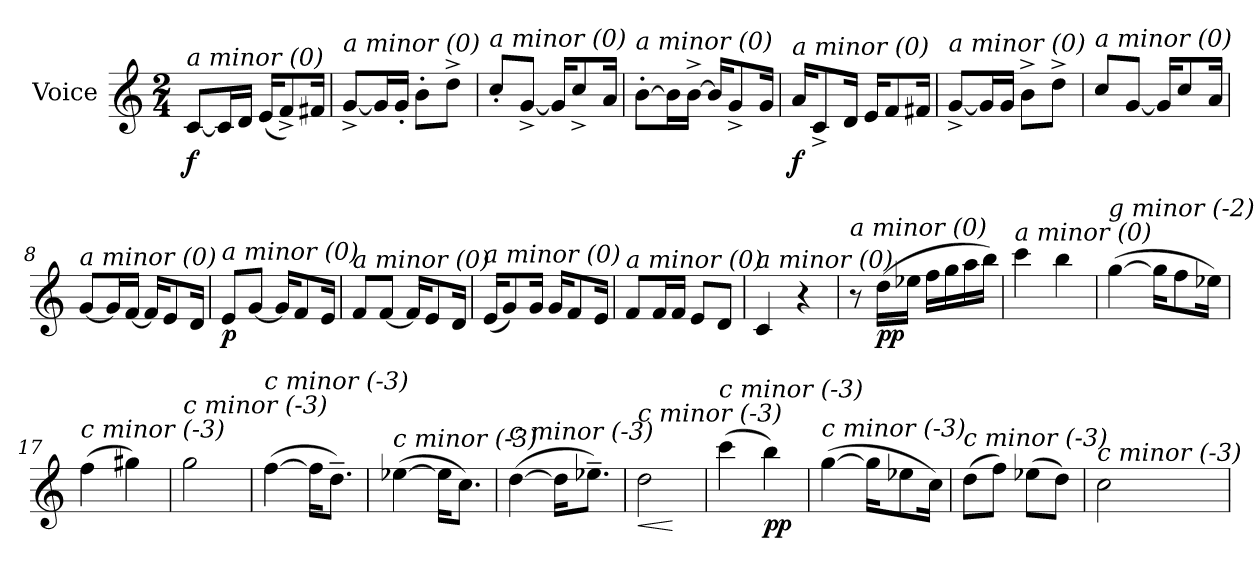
**kern	**dynam
*part1	*part1
*staff1	*staff1
*I"Voice	*
*clefG2	*
*k[]	*
*C:	*
*M2/4	*
=1	=1
!LO:TX:i:t=a minor (0)	!
!	!LO:DY:b
[8c/L	f
16c/L]	.
16d/JJ	.
(<16e/KL	.
8f^</)	.
16f#X/Jk	.
=2	=2
!LO:TX:i:t=a minor (0)	!
[8g^</L	.
16g/L]	.
16g'</JJ	.
8b'>\L	.
8dd^>\J	.
=3	=3
!LO:TX:i:t=a minor (0)	!
8cc'</L	.
[8g^</J	.
16g/KL]	.
8cc^</	.
16a/Jk	.
=4	=4
!LO:TX:i:t=a minor (0)	!
[8b'>\L	.
16b\L]	.
[16b^>\JJ	.
16b/KL]	.
8g^</	.
16g/Jk	.
=5	=5
!LO:TX:i:t=a minor (0)	!
!	!LO:DY:b
16a/KL	f
8c^</	.
16d/Jk	.
16e/KL	.
8f/	.
16f#X/Jk	.
!!LO:LB:g=z
=6	=6
!LO:TX:i:t=a minor (0)	!
[8g^</L	.
16g/L]	.
16g/JJ	.
8b^>\L	.
8dd^>\J	.
=7	=7
!LO:TX:i:t=a minor (0)	!
8cc/L	.
[8g/J	.
16g/KL]	.
8cc/	.
16a/Jk	.
=8	=8
!LO:TX:i:t=a minor (0)	!
[8g/L	.
16g/L]	.
[16f/JJ	.
16f/KL]	.
8e/	.
16d/Jk	.
=9	=9
!LO:TX:i:t=a minor (0)	!
!	!LO:DY:b
8e/L	p
[8g/J	.
16g/KL]	.
8f/	.
16e/Jk	.
=10	=10
!LO:TX:i:t=a minor (0)	!
8f/L	.
[8f/J	.
16f/KL]	.
8e/	.
16d/Jk	.
!!LO:LB:g=z
=11	=11
!LO:TX:i:t=a minor (0)	!
(<16e/KL	.
8g/)	.
16g/Jk	.
16g/KL	.
8f/	.
16e/Jk	.
=12	=12
!LO:TX:i:t=a minor (0)	!
8f/L	.
16f/L	.
16f/JJ	.
8e/L	.
8d/J	.
=13	=13
!LO:TX:i:t=a minor (0)	!
4c/	.
4r	.
=14	=14
!LO:TX:i:t=a minor (0)	!
8r	.
!	!LO:DY:b
!	!LO:DY:n=1:b
(>16dd\LL	p p
16ee-Xi\JJ	.
16ff\LL	.
16gg\	.
16aa\	.
16bb\JJ)	.
=15	=15
!LO:TX:i:t=a minor (0)	!
4ccc\	.
4bb\	.
!!LO:LB:g=z
=16	=16
!LO:TX:i:t=g minor (-2)	!
(>[4gg\	.
16gg\KL]	.
8ff\	.
16ee-X\Jk)	.
=17	=17
!LO:TX:i:t=c minor (-3)	!
(>4ff\	.
4gg#Xj\)	.
=18	=18
!LO:TX:i:t=c minor (-3)	!
2gg\	.
=19	=19
!LO:TX:i:t=c minor (-3)	!
(>[4ff\	.
16ff\KL]	.
8.dd~>\J)	.
=20	=20
!LO:TX:i:t=c minor (-3)	!
(>[4ee-X\	.
16ee-\KL]	.
8.cc\J)	.
!!LO:LB:g=z
=21	=21
!LO:TX:i:t=c minor (-3)	!
(>[4dd\	.
16dd\KL]	.
8.ee-X~>\J)	.
=22	=22
!LO:TX:i:t=c minor (-3)	!
!	!LO:HP:b
2dd\	<
.	[
=23	=23
!LO:TX:i:t=c minor (-3)	!
(>4ccc\	.
!	!LO:DY:b
4bb\)	pp
=24	=24
!LO:TX:i:t=c minor (-3)	!
(>[4gg\	.
16gg\KL]	.
8ee-X\	.
16cc\Jk)	.
=25	=25
!LO:TX:i:t=c minor (-3)	!
(>8dd\L	.
8ff\J)	.
(>8ee-X\L	.
8dd\J)	.
=26	=26
!LO:TX:i:t=c minor (-3)	!
2cc\	.
=	=
*-	*-
